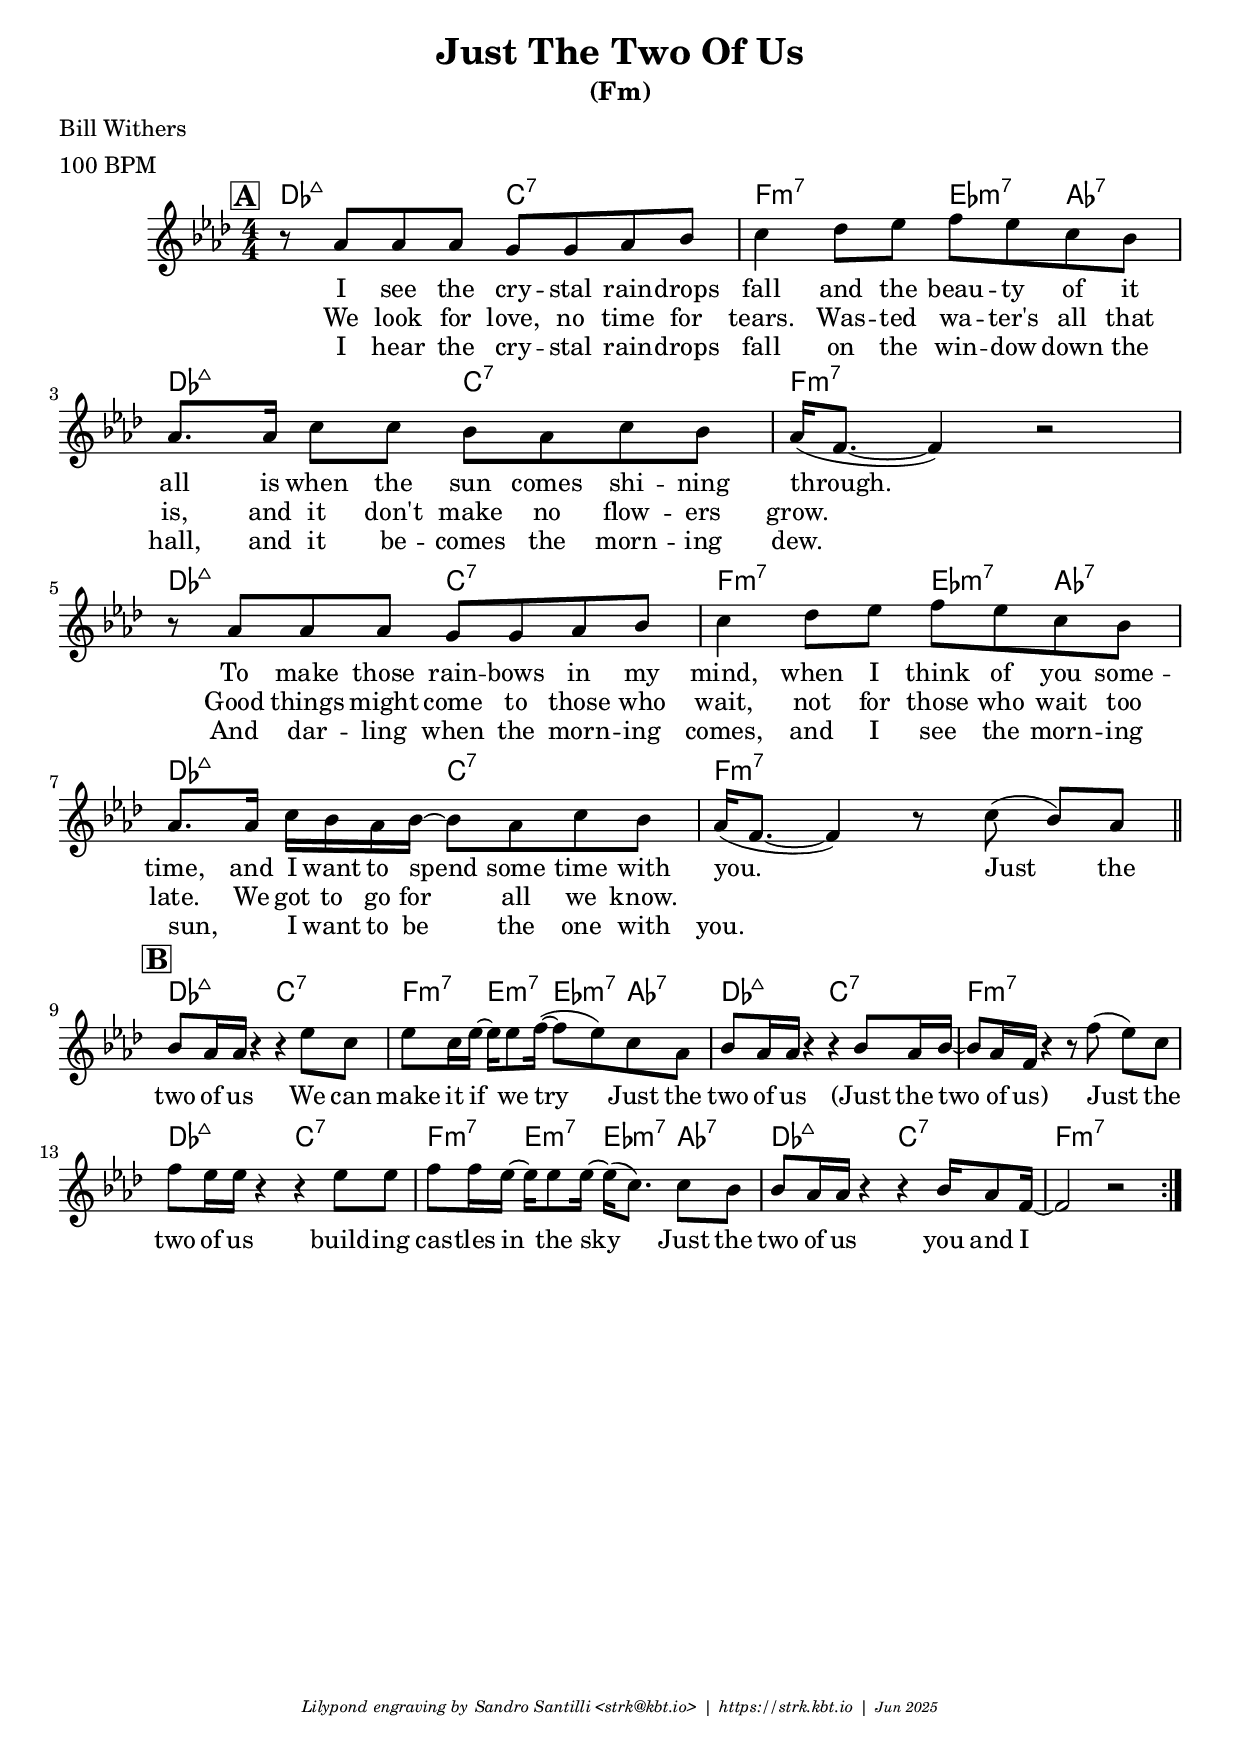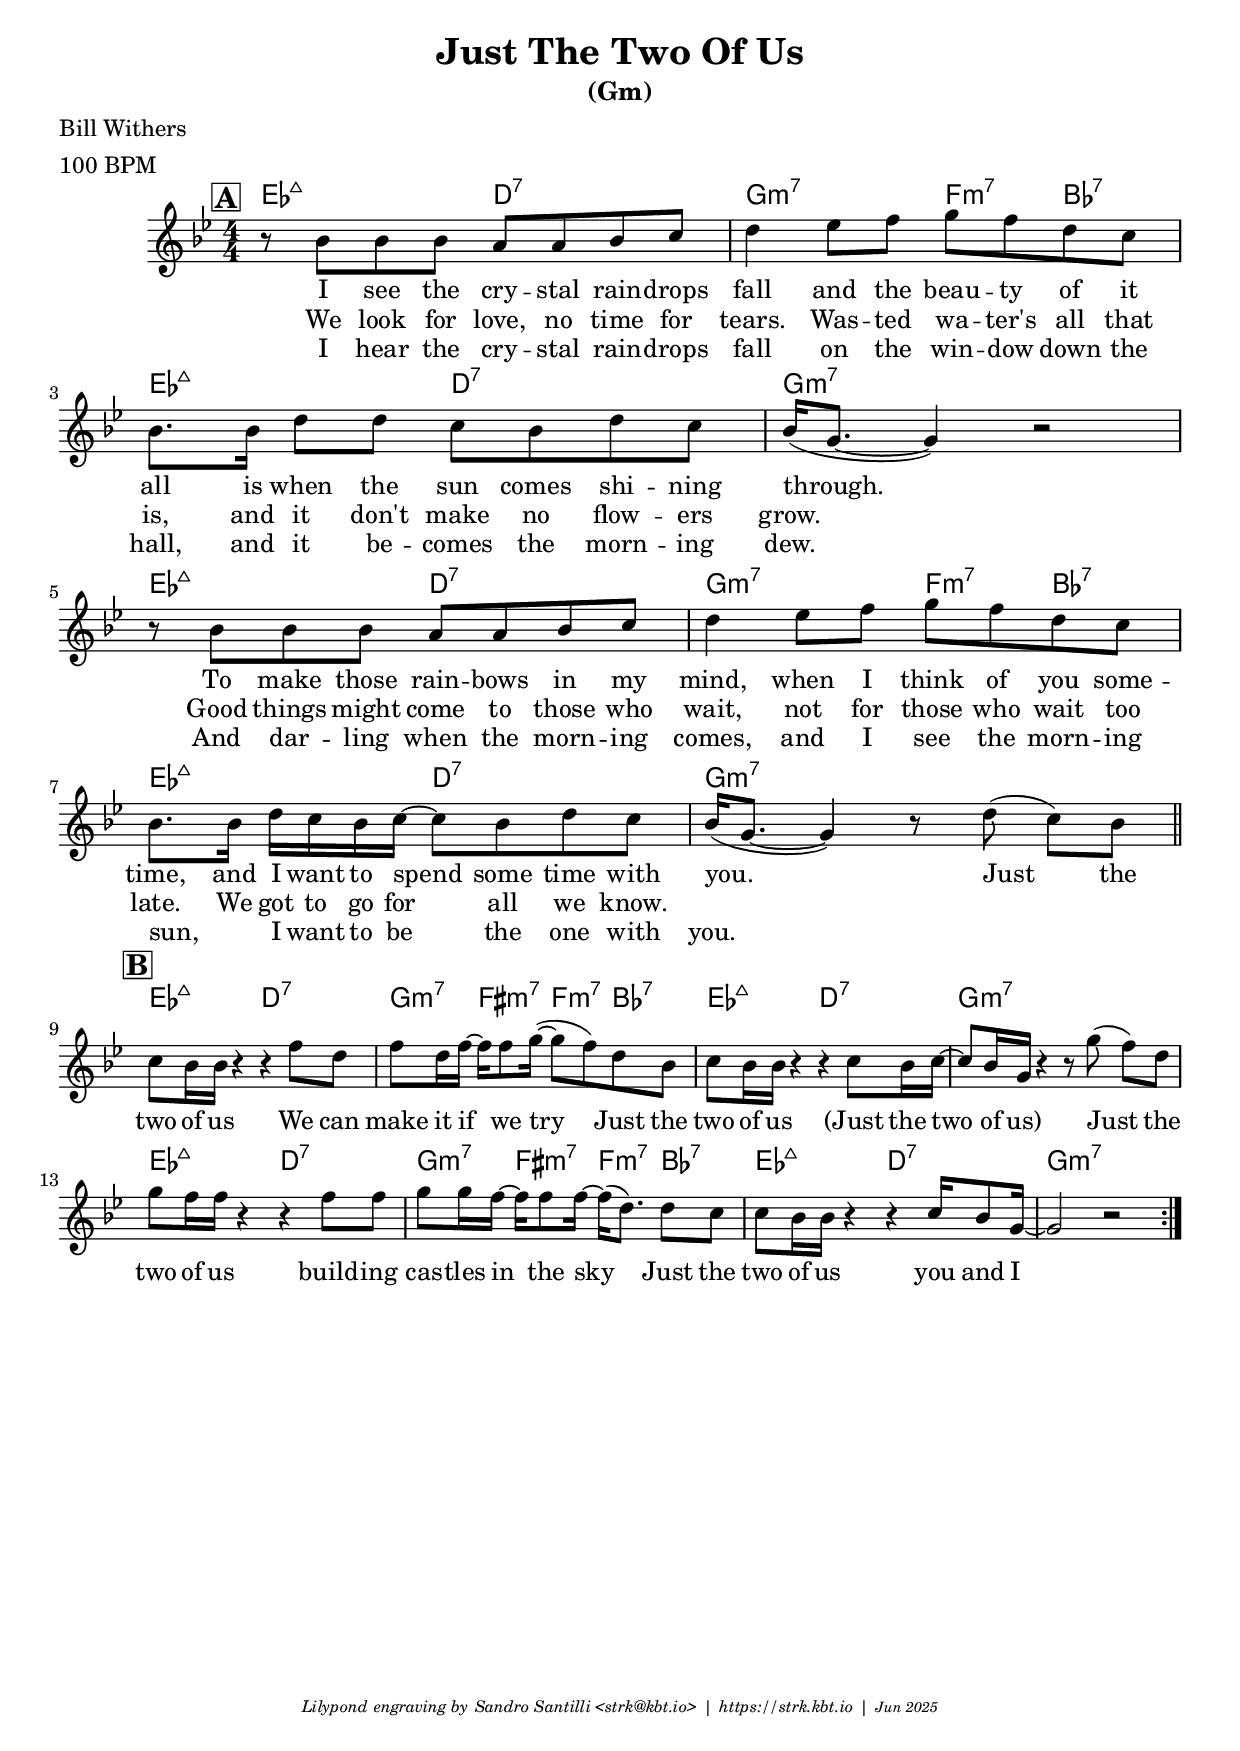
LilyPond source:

\version "2.24.0"

\header {
  title = "Just The Two Of Us"
  poet = "Bill Withers"
  %composer = ""
  meter = "100 BPM"
  %piece = "Bossa Nova"
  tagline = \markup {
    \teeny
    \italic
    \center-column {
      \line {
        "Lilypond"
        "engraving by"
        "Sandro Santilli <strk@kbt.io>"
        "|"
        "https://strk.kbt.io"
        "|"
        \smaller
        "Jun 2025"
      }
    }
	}
}

words_refrain = \lyricmode {
  Just the two of us We can make it if we try
  Just the two of us (Just the two of us)
  Just the two of us build -- ing cas -- tles in the sky
  Just the two of us you and I
}

words_verse = \lyricmode {
  <<
  {
    I see the cry -- stal rain -- drops fall
    and the beau -- ty of it all
    is when the sun comes shi -- ning through.

    To make those rain -- bows in my mind,
    when I think of you some -- time,
    and I want to spend some time with you.
  }
  \new Lyrics {
    We look for love, no time for tears.
    Was -- ted wa -- ter's all that is,
    and it don't make no flow -- ers grow.

    Good things might come to those who wait,
    not for those who wait too late.
    We got to go for all we know.
  }
  \new Lyrics {
    I hear the cry -- stal rain -- drops fall
    on the win -- dow down the hall,
    and it be -- comes the morn -- ing dew.

    And dar -- ling when the morn -- ing comes,
    and I see the morn -- ing sun,
    _ I want to be the one with you.
  }
  >>
}

words = {
  \words_verse
  \words_refrain
}

melody_verse = \relative c'' {

  \mark #1
  r8 aes aes aes g g aes bes |
  % fall
  c4 des8 ees f ees c bes |
  % all, is when the sun
  aes8. aes16 c8 c bes aes c bes |
  aes16( f8. ~ f4) r2 |
  \break

  r8 aes aes aes g g aes bes |
  % mind
  c4 des8 ees f ees c bes |
  % time
  aes8. aes16 c16 bes aes bes~ bes8 aes c bes |
  % you
  aes16( f8. ~ f4) r8 c'( bes[) aes] |
  \bar "||"
  \break

}

melody_refrain = \relative c'' {

  \mark #2

  % two of us
  bes8 aes16 aes r4 r ees'8 c |
  % make it
  ees8 c16 ees~ ees16 ees8 f16~( f8 ees) c aes |
  % two
  bes8 aes16 aes r4 r bes8 aes16 bes~ |
  bes8 aes16 f r4 r8 f'8( ees[) c]

  % two of us
  f8 ees16 ees r4 r ees8 ees |

  % castles
  f8 f16 ees16~
    ees ees8 ees16~
    ees16( c8.)
    % just the
    c8 bes |

  % two of us
  bes8 aes16 aes
    r4 r
    bes16 aes8 f16 ~ |
  f2 r2
}

melody = \relative c'' {
  \numericTimeSignature
  \key f \minor

  \time 4/4

  \repeat volta 3 {
    \melody_verse
    \melody_refrain
  }
}

harmony_verse = \chordmode {

  des2:7+ c:7 |
  f:m7 ees4:m7 aes:7 |
  des2:7+ c:7 |
  f1:m7 |

  des2:7+ c:7 |
  f:m7 ees4:m7 aes:7 |
  des2:7+ c:7 |
  f1:m7 |

}

harmony_refrain = \chordmode {

  des2:7+ c:7 |
  f4:m7 e:m7 ees:m7 aes:7 |
  des2:7+ c:7 |
  f1:m7 |

  des2:7+ c:7 |
  f4:m7 e:m7 ees:m7 aes:7 |
  des2:7+ c:7 |
  f1:m7 |

}

harmony = {
  \repeat volta 3 {
    \harmony_verse
    \harmony_refrain
  }
}

leadSheet = {
	<<

    \new ChordNames {
      \harmony
    }

    \new Staff {
		  \new Voice = "vocal" { \melody } 
    }

	  \new Lyrics \lyricsto "vocal" \words

  >>
}

\layout {
  %\override Text.font-size = #-2
  %\override Parentheses.font-size = #4
  \set Score.rehearsalMarkFormatter = #format-mark-box-alphabet
  %\context { \Score \override LyricText.font-size = #-2 }
}

\book {
  \bookOutputSuffix "Fm"
  \header { subtitle = "(Fm)" }
  \score {
    \leadSheet
  }
}

\book {
  \bookOutputSuffix "Gm"
  \header { subtitle = "(Gm)" }
  \score {
    \transpose c d
    \leadSheet
  }
}

%--------- MIDI ----------------

\book {
  \bookOutputSuffix "track-Fm"
  \score {
    \unfoldRepeats
    \leadSheet
    \midi { \context { \Score tempoWholesPerMinute = #(ly:make-moment 120 4) } }
  }
}
